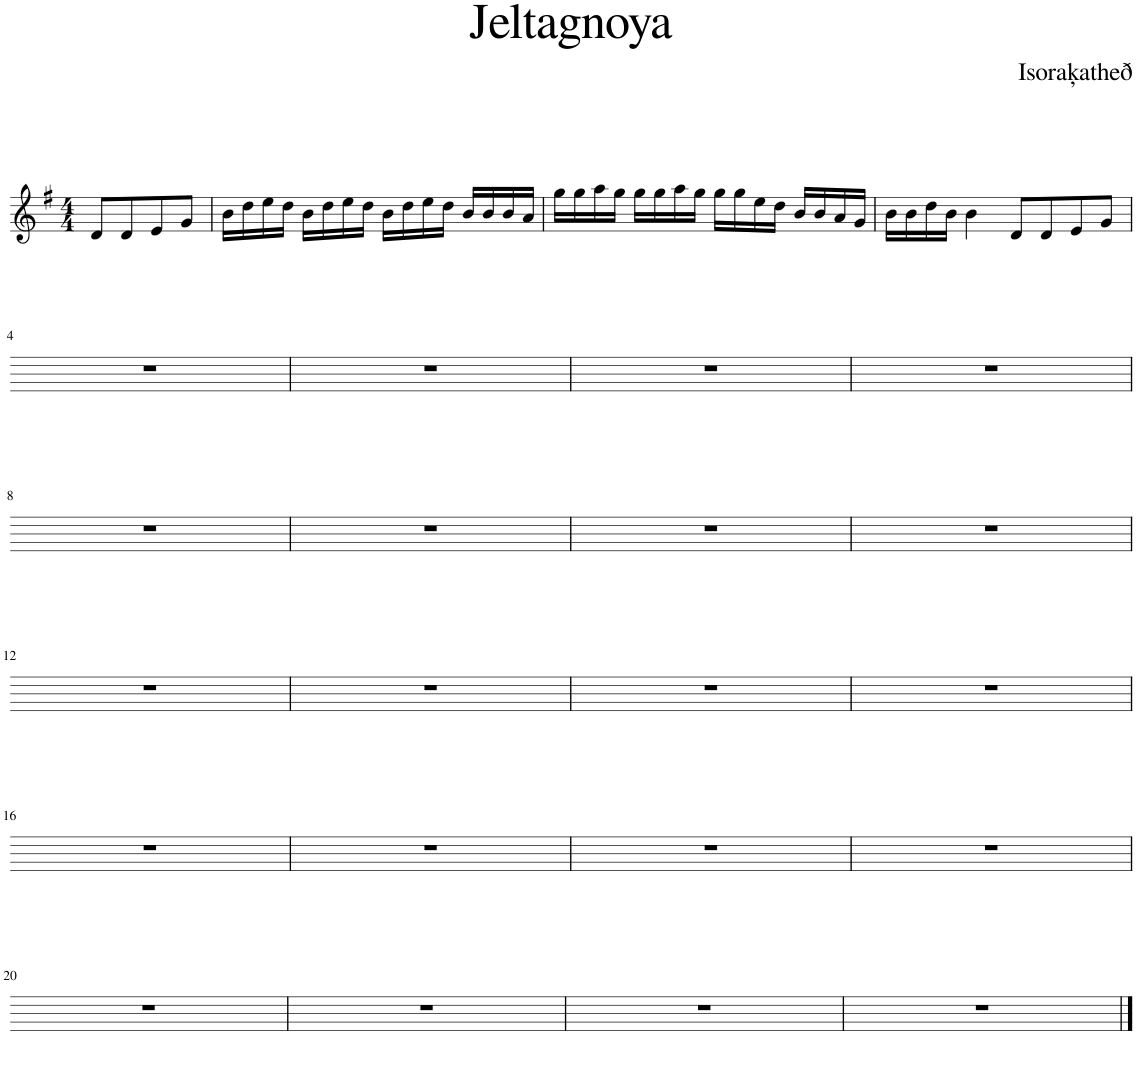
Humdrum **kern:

**kern
*part1
*staff1
*I"Violin
*I'Vln
*clefG2
*k[f#]
*M4/4
=
8d/L
8d/
8e/
8g/J
=1
16b\LL
16dd\
16ee\
16dd\JJ
16b\LL
16dd\
16ee\
16dd\JJ
16b\LL
16dd\
16ee\
16dd\JJ
16b/LL
16b/
16b/
16a/JJ
=2
16gg\LL
16gg\
16aa\
16gg\JJ
16gg\LL
16gg\
16aa\
16gg\JJ
16gg\LL
16gg\
16ee\
16dd\JJ
16b/LL
16b/
16a/
16g/JJ
=3
16b\LL
16b\
16dd\
16b\JJ
4b\
8d/L
8d/
8e/
8g/J
!!LO:LB:g=z
=4
1r
=5
1r
=6
1r
=7
1r
!!LO:LB:g=z
=8
1r
=9
1r
=10
1r
=11
1r
!!LO:LB:g=z
=12
1r
=13
1r
=14
1r
=15
1r
!!LO:LB:g=z
=16
1r
=17
1r
=18
1r
=19
1r
!!LO:LB:g=z
=20
1r
=21
1r
=22
1r
=23
1r
==
*-
